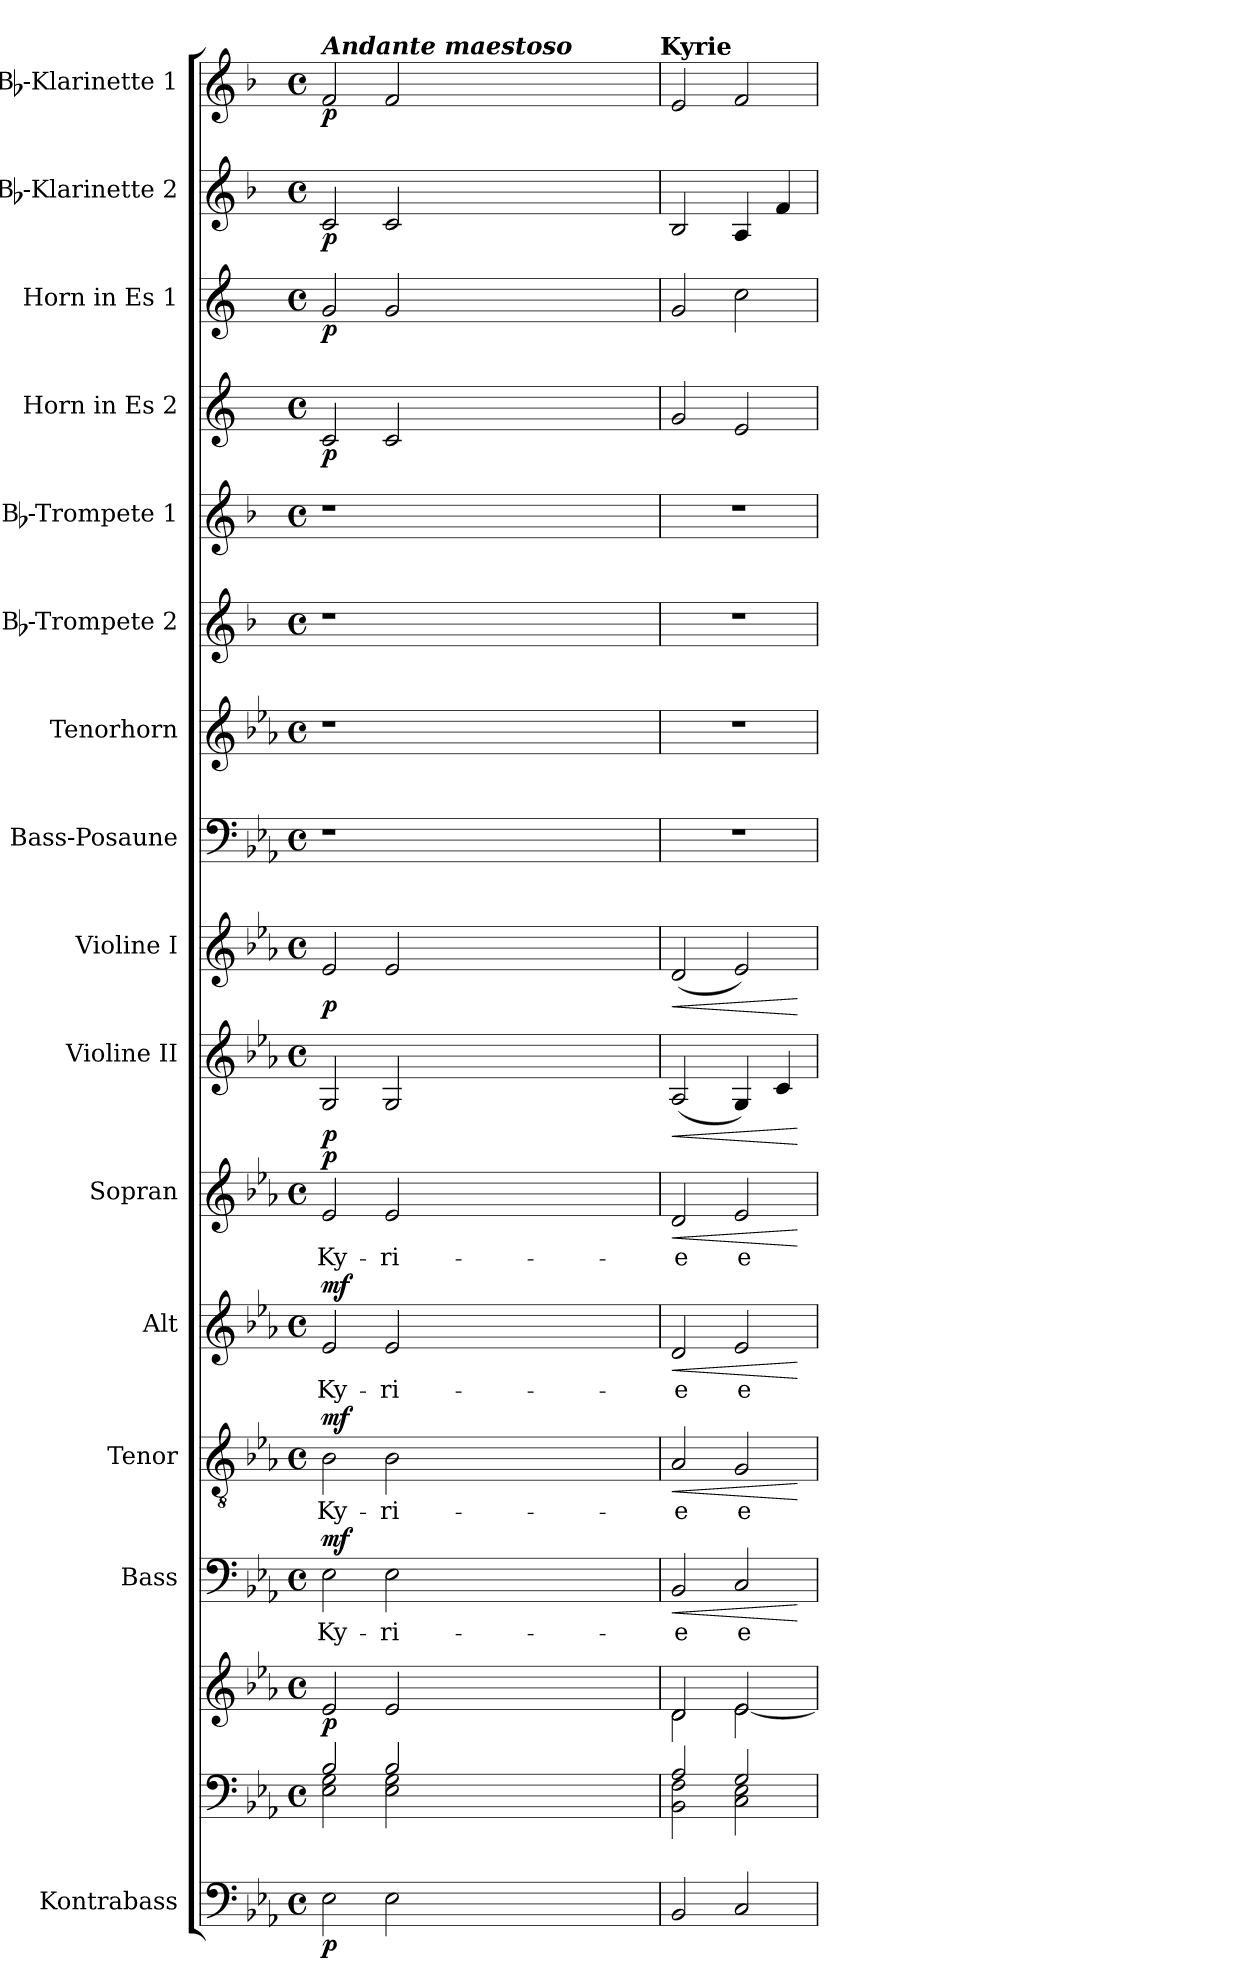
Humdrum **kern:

**kern	**dynam	**kern	**kern	**dynam	**kern	**text	**dynam	**kern	**text	**dynam	**kern	**text	**dynam	**kern	**text	**dynam	**kern	**dynam	**kern	**dynam	**kern	**kern	**kern	**kern	**kern	**dynam	**kern	**dynam	**kern	**dynam	**kern	**dynam
*part16	*part16	*part15	*part15	*part15	*part14	*part14	*part14	*part13	*part13	*part13	*part12	*part12	*part12	*part11	*part11	*part11	*part10	*part10	*part9	*part9	*part8	*part7	*part6	*part5	*part4	*part4	*part3	*part3	*part2	*part2	*part1	*part1
*staff17	*staff17	*staff16	*staff15	*staff15/16	*staff14	*staff14	*staff14	*staff13	*staff13	*staff13	*staff12	*staff12	*staff12	*staff11	*staff11	*staff11	*staff10	*staff10	*staff9	*staff9	*staff8	*staff7	*staff6	*staff5	*staff4	*staff4	*staff3	*staff3	*staff2	*staff2	*staff1	*staff1
*I"Kontrabass	*	*	*	*	*I"Bass	*	*	*I"Tenor	*	*	*I"Alt	*	*	*I"Sopran	*	*	*I"Violine II	*	*I"Violine I	*	*I"Bass-Posaune	*I"Tenorhorn	*I"Bb-Trompete 2	*I"Bb-Trompete 1	*I"Horn in Es 2	*	*I"Horn in Es 1	*	*I"Bb-Klarinette 2	*	*I"Bb-Klarinette 1	*
*I'Kb.	*	*	*	*	*I'B.	*	*	*I'T.	*	*	*I'A.	*	*	*I'S.	*	*	*I'Vl. II	*	*I'Vl. I	*	*I'B. Pos.	*I'T. Hrn.	*I'Bb Trp. 2	*I'Bb Trp. 1	*	*	*	*	*I'Bb Kl. 2	*	*I'Bb Kl. 1	*
*clefF4	*	*clefF4	*clefG2	*	*clefF4	*	*	*clefGv2	*	*	*clefG2	*	*	*clefG2	*	*	*clefG2	*	*clefG2	*	*clefF4	*clefG2	*clefG2	*clefG2	*clefG2	*	*clefG2	*	*clefG2	*	*clefG2	*
*ITrd7c12	*	*	*	*	*	*	*	*	*	*	*	*	*	*	*	*	*	*	*	*	*	*ITrd8c14	*ITrd1c2	*ITrd1c2	*ITrd5c9	*	*ITrd5c9	*	*ITrd1c2	*	*ITrd1c2	*
*k[b-e-a-]	*	*k[b-e-a-]	*k[b-e-a-]	*	*k[b-e-a-]	*	*	*k[b-e-a-]	*	*	*k[b-e-a-]	*	*	*k[b-e-a-]	*	*	*k[b-e-a-]	*	*k[b-e-a-]	*	*k[b-e-a-]	*k[b-e-a-]	*k[b-e-a-]	*k[b-e-a-]	*k[b-e-a-]	*	*k[b-e-a-]	*	*k[b-e-a-]	*	*k[b-e-a-]	*
*E-:	*	*E-:	*E-:	*	*E-:	*	*	*E-:	*	*	*E-:	*	*	*E-:	*	*	*E-:	*	*E-:	*	*E-:	*E-:	*E-:	*E-:	*E-:	*	*E-:	*	*E-:	*	*E-:	*
*M4/4	*	*M4/4	*M4/4	*	*M4/4	*	*	*M4/4	*	*	*M4/4	*	*	*M4/4	*	*	*M4/4	*	*M4/4	*	*M4/4	*M4/4	*M4/4	*M4/4	*M4/4	*	*M4/4	*	*M4/4	*	*M4/4	*
*met(c)	*	*met(c)	*met(c)	*	*met(c)	*	*	*met(c)	*	*	*met(c)	*	*	*met(c)	*	*	*met(c)	*	*met(c)	*	*met(c)	*met(c)	*met(c)	*met(c)	*met(c)	*	*met(c)	*	*met(c)	*	*met(c)	*
=1	=1	=1	=1	=1	=1	=1	=1	=1	=1	=1	=1	=1	=1	=1	=1	=1	=1	=1	=1	=1	=1	=1	=1	=1	=1	=1	=1	=1	=1	=1	=1	=1
*	*	*^	*	*	*	*	*	*	*	*	*	*	*	*	*	*	*	*	*	*	*	*	*	*	*	*	*	*	*	*	*	*
!	!	!	!	!	!	!	!	!	!	!	!	!	!	!	!	!	!	!	!	!	!	!	!	!	!	!	!	!	!	!	!	!LO:TX:a:Bi:t=Andante maestoso	!
!	!LO:DY:b	!	!	!	!LO:DY:b	!	!LO:LY:b	!LO:DY:a	!	!LO:LY:b	!LO:DY:a	!	!LO:LY:b	!LO:DY:a	!	!LO:LY:b	!LO:DY:a	!	!LO:DY:b	!	!LO:DY:b	!	!	!	!	!	!LO:DY:b	!	!LO:DY:b	!	!LO:DY:b	!	!LO:DY:b
2EE-\	p	2B-/	2E-\ 2G\	2e-/	p	2E-\	Ky-	mf	2B-\	Ky-	mf	2e-/	Ky-	mf	2e-/	Ky-	p	2G/	p	2e-/	p	1r	1r	1r	1r	2E-/	p	2B-/	p	2B-/	p	2e-/	p
!	!	!	!	!	!	!	!LO:LY:b	!	!	!LO:LY:b	!	!	!LO:LY:b	!	!	!LO:LY:b	!	!	!	!	!	!	!	!	!	!	!	!	!	!	!	!	!
2EE-\	.	2B-/	2E-\ 2G\	2e-/	.	2E-\	-ri-	.	2B-\	-ri-	.	2e-/	-ri-	.	2e-/	-ri-	.	2G/	.	2e-/	.	.	.	.	.	2E-/	.	2B-/	.	2B-/	.	2e-/	.
4%15ryy	.	4%15ryy	4%15ryy	4%15ryy	.	4%15ryy	.	.	4%15ryy	.	.	4%15ryy	.	.	4%15ryy	.	.	4%15ryy	.	4%15ryy	.	4%15ryy	4%15ryy	4%15ryy	4%15ryy	4%15ryy	.	4%15ryy	.	4%15ryy	.	4%15ryy	.
!	!	!	!	!	!	!	!	!	!	!	!	!	!	!	!	!	!	!	!	!	!	!	!	!	!	!	!	!	!	!	!	!LO:TX:a:B:t=Kyrie	!
=2	=2	=2	=2	=2	=2	=2	=2	=2	=2	=2	=2	=2	=2	=2	=2	=2	=2	=2	=2	=2	=2	=2	=2	=2	=2	=2	=2	=2	=2	=2	=2	=2	=2
*	*	*	*	*^	*	*	*	*	*	*	*	*	*	*	*	*	*	*	*	*	*	*	*	*	*	*	*	*	*	*	*	*	*
!	!	!	!	!	!	!	!	!LO:LY:b	!LO:HP:b	!	!LO:LY:b	!LO:HP:b	!	!LO:LY:b	!LO:HP:b	!	!LO:LY:b	!LO:HP:b	!	!LO:HP:b	!	!LO:HP:b	!	!	!	!	!	!	!	!	!	!	!	!
2BBB-/	.	2A-/	2BB-\ 2F\	2d/	2d\	.	2BB-/	-e	<	2A-/	-e	<	2d/	-e	<	2d/	-e	<	(<2A-/	<	(<2d/	<	1r	1r	1r	1r	2B-/	.	2B-/	.	2A-/	.	2d/	.
!	!	!	!	!	!	!	!	!LO:LY:b	!	!	!LO:LY:b	!	!	!LO:LY:b	!	!	!LO:LY:b	!	!	!	!	!	!	!	!	!	!	!	!	!	!	!	!	!
2CC/	.	2G/	2C\ 2E-\	2e-/	[<2e-\	.	2C/	e-	.	2G/	e-	.	2e-/	e-	.	2e-/	e-	.	4G/)	.	2e-/)	.	.	.	.	.	2G/	.	2e-\	.	4G/	.	2e-/	.
.	.	.	.	.	.	.	.	.	.	.	.	.	.	.	.	.	.	.	4c/	.	.	.	.	.	.	.	.	.	.	.	4e-/	.	.	.
*	*	*v	*v	*	*	*	*	*	*	*	*	*	*	*	*	*	*	*	*	*	*	*	*	*	*	*	*	*	*	*	*	*	*	*
*	*	*	*v	*v	*	*	*	*	*	*	*	*	*	*	*	*	*	*	*	*	*	*	*	*	*	*	*	*	*	*	*	*	*
.	.	.	.	.	.	.	[	.	.	[	.	.	[	.	.	[	.	[	.	[	.	.	.	.	.	.	.	.	.	.	.	.
=	=	=	=	=	=	=	=	=	=	=	=	=	=	=	=	=	=	=	=	=	=	=	=	=	=	=	=	=	=	=	=	=
*-	*-	*-	*-	*-	*-	*-	*-	*-	*-	*-	*-	*-	*-	*-	*-	*-	*-	*-	*-	*-	*-	*-	*-	*-	*-	*-	*-	*-	*-	*-	*-	*-
